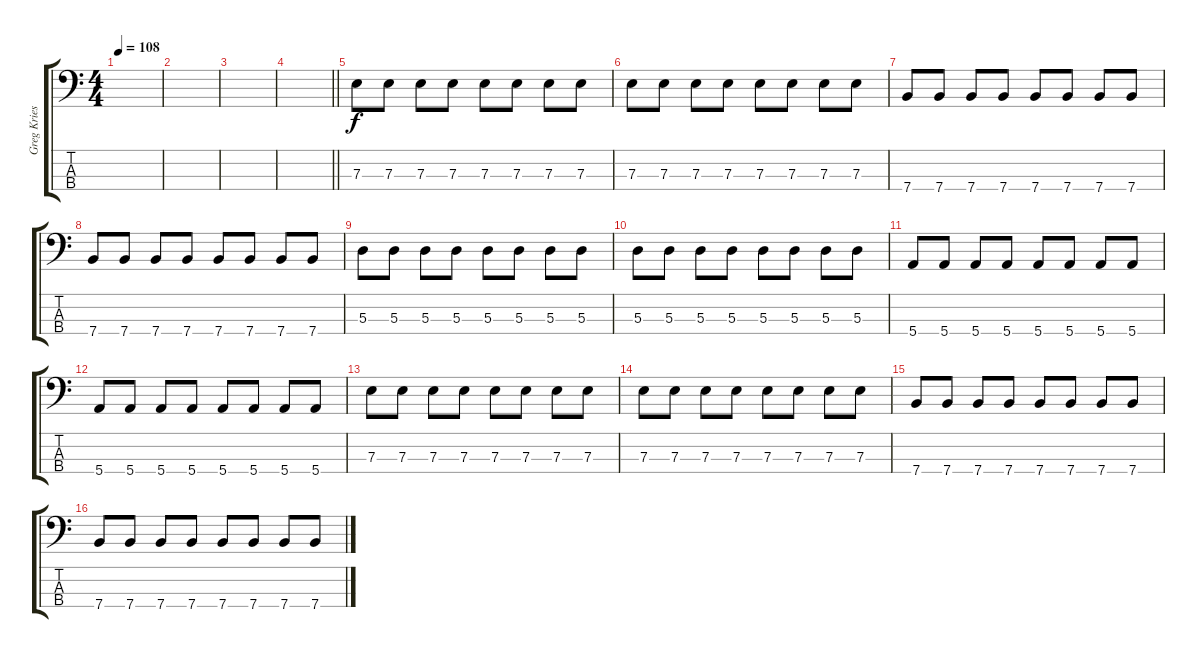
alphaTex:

\track ("Greg Kriesel - Bass" "Greg Kries") {instrument electricbassfinger}
\staff {score tabs}
\tuning (G2 D2 A1 E1) {hide}
\ts (4 4)
\tempo 108
\clef f4
\ks c
|
|
|
\barLineRight lightlight
|
7.3.8 7.3.8 7.3.8 7.3.8 7.3.8 7.3.8 7.3.8 7.3.8 |
7.3.8 7.3.8 7.3.8 7.3.8 7.3.8 7.3.8 7.3.8 7.3.8 |
7.4.8 7.4.8 7.4.8 7.4.8 7.4.8 7.4.8 7.4.8 7.4.8 |
7.4.8 7.4.8 7.4.8 7.4.8 7.4.8 7.4.8 7.4.8 7.4.8 |
5.3.8 5.3.8 5.3.8 5.3.8 5.3.8 5.3.8 5.3.8 5.3.8 |
5.3.8 5.3.8 5.3.8 5.3.8 5.3.8 5.3.8 5.3.8 5.3.8 |
5.4.8 5.4.8 5.4.8 5.4.8 5.4.8 5.4.8 5.4.8 5.4.8 |
5.4.8 5.4.8 5.4.8 5.4.8 5.4.8 5.4.8 5.4.8 5.4.8 |
7.3.8 7.3.8 7.3.8 7.3.8 7.3.8 7.3.8 7.3.8 7.3.8 |
7.3.8 7.3.8 7.3.8 7.3.8 7.3.8 7.3.8 7.3.8 7.3.8 |
7.4.8 7.4.8 7.4.8 7.4.8 7.4.8 7.4.8 7.4.8 7.4.8 |
7.4.8 7.4.8 7.4.8 7.4.8 7.4.8 7.4.8 7.4.8 7.4.8
